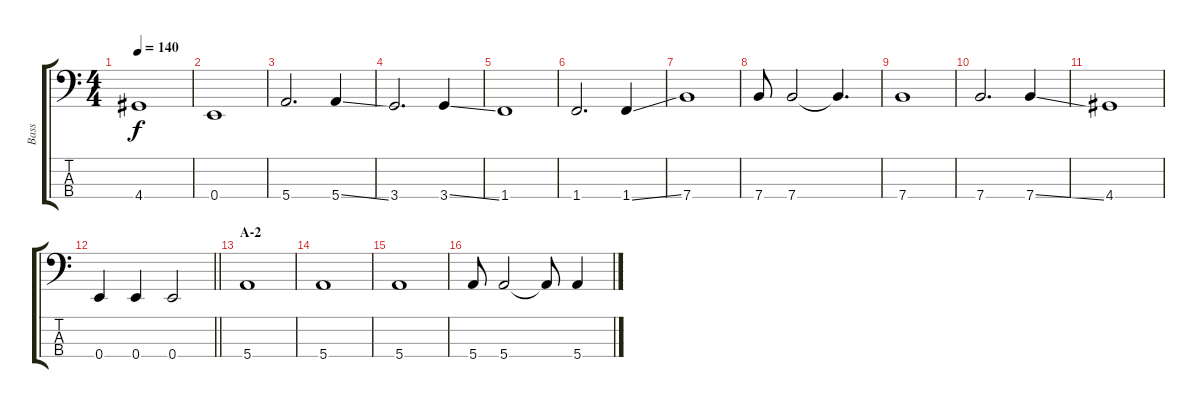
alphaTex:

\track ("Bass" "Bass") {instrument electricbasspick}
\staff {score tabs}
\tuning (G2 D2 A1 E1) {hide}
\ts (4 4)
\tempo 140
\clef f4
\ks c
4.4.1{dy f} |
0.4.1 |
5.4.2{d} 5.4{ss}.4 |
3.4.2{d} 3.4{ss}.4 |
1.4.1 |
1.4.2{d} 1.4{ss}.4 |
7.4.1 |
7.4.8 7.4.2 7.4{t}.4{d} |
7.4.1 |
7.4.2{d} 7.4{ss}.4 |
4.4.1 |
\barLineRight lightlight
0.4.4 0.4.4 0.4.2 |
\section ("" "A-2")
5.4.1 |
5.4.1 |
5.4.1 |
5.4.8 5.4.2 5.4{t}.8 5.4{ss}.4
